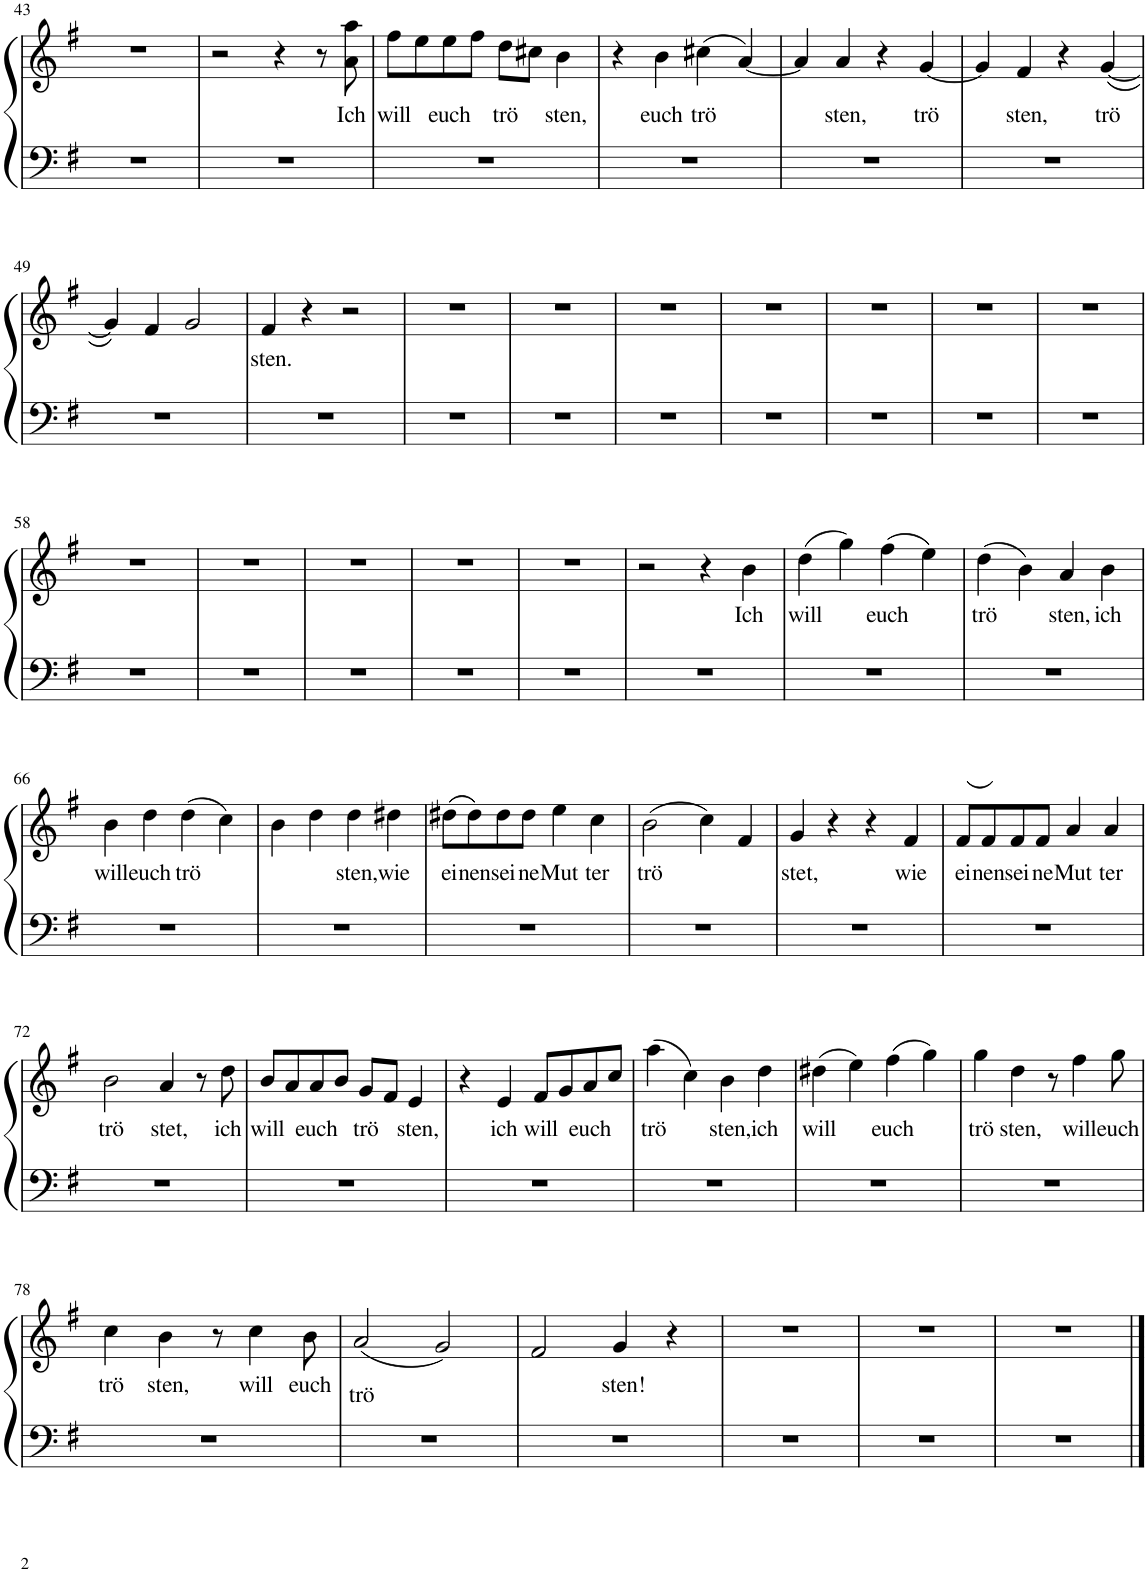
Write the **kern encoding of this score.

**kern	**kern	**text
*part1	*part1	*part1
*staff2	*staff1	*staff1
*I"Piano	*	*
*I'Pno.	*	*
!!LO:PB:g=z
*clefF4	*clefG2	*
*k[f#]	*k[f#]	*
*M4/4	*M4/4	*
=43	=43	=43
1r	1r	.
=44	=44	=44
1r	2r	.
.	4r	.
.	8r	.
!	!	!LO:LY:b
.	8a\ 8aa\	Ich
=45	=45	=45
!	!	!LO:LY:b
1r	8ff#\L	will
.	8ee\	.
!	!	!LO:LY:b
.	8ee\	euch
.	8ff#\J	.
!	!	!LO:LY:b
.	8dd\L	trö
.	8cc#X\J	.
!	!	!LO:LY:b
.	4b\	sten,
=46	=46	=46
1r	4r	.
!	!	!LO:LY:b
.	4b\	euch
!	!	!LO:LY:b
.	(4cc#X\	trö
.	[4a/)	.
=47	=47	=47
1r	4a/]	.
!	!	!LO:LY:b
.	4a/	sten,
.	4r	.
!	!	!LO:LY:b
.	[4g/	trö
=48	=48	=48
1r	4g/]	.
!	!	!LO:LY:b
.	4f#/	sten,
.	4r	.
!	!	!LO:LY:b
.	([4g/	trö
!!LO:LB:g=z
=49	=49	=49
1r	4g/])	.
.	4f#/	.
.	2g/	.
=50	=50	=50
!	!	!LO:LY:b
1r	4f#/	sten.
.	4r	.
.	2r	.
=51	=51	=51
1r	1r	.
=52	=52	=52
1r	1r	.
=53	=53	=53
1r	1r	.
=54	=54	=54
1r	1r	.
=55	=55	=55
1r	1r	.
=56	=56	=56
1r	1r	.
=57	=57	=57
1r	1r	.
!!LO:LB:g=z
=58	=58	=58
1r	1r	.
=59	=59	=59
1r	1r	.
=60	=60	=60
1r	1r	.
=61	=61	=61
1r	1r	.
=62	=62	=62
1r	1r	.
=63	=63	=63
1r	2r	.
.	4r	.
!	!	!LO:LY:b
.	4b\	Ich
=64	=64	=64
!	!	!LO:LY:b
1r	(4dd\	will
.	4gg\)	.
!	!	!LO:LY:b
.	(4ff#\	euch
.	4ee\)	.
=65	=65	=65
!	!	!LO:LY:b
1r	(4dd\	trö
.	4b\)	.
!	!	!LO:LY:b
.	4a/	sten,
!	!	!LO:LY:b
.	4b\	ich
!!LO:LB:g=z
=66	=66	=66
!	!	!LO:LY:b
1r	4b\	will
!	!	!LO:LY:b
.	4dd\	euch
!	!	!LO:LY:b
.	(4dd\	trö
.	4cc\)	.
=67	=67	=67
1r	4b\	.
.	4dd\	.
!	!	!LO:LY:b
.	4dd\	sten,
!	!	!LO:LY:b
.	4dd#X\	wie
=68	=68	=68
!	!	!LO:LY:b
1r	(8dd#X\L	ei
!	!	!LO:LY:b
.	8dd#\)	nen
!	!	!LO:LY:b
.	8dd#\	sei
!	!	!LO:LY:b
.	8dd#\J	ne
!	!	!LO:LY:b
.	4ee\	Mut
!	!	!LO:LY:b
.	4cc\	ter
=69	=69	=69
!	!	!LO:LY:b
1r	(2b\	trö
.	4cc\)	.
.	4f#/	.
=70	=70	=70
!	!	!LO:LY:b
1r	4g/	stet,
.	4r	.
.	4r	.
!	!	!LO:LY:b
.	4f#/	wie
=71	=71	=71
!	!	!LO:LY:b
1r	(8f#/L	ei
!	!	!LO:LY:b
.	8f#/)	nen
!	!	!LO:LY:b
.	8f#/	sei
!	!	!LO:LY:b
.	8f#/J	ne
!	!	!LO:LY:b
.	4a/	Mut
!	!	!LO:LY:b
.	4a/	ter
!!LO:LB:g=z
=72	=72	=72
!	!	!LO:LY:b
1r	2b\	trö
!	!	!LO:LY:b
.	4a/	stet,
.	8r	.
!	!	!LO:LY:b
.	8dd\	ich
=73	=73	=73
!	!	!LO:LY:b
1r	8b/L	will
.	8a/	.
!	!	!LO:LY:b
.	8a/	euch
.	8b/J	.
!	!	!LO:LY:b
.	8g/L	trö
.	8f#/J	.
!	!	!LO:LY:b
.	4e/	sten,
=74	=74	=74
1r	4r	.
!	!	!LO:LY:b
.	4e/	ich
!	!	!LO:LY:b
.	8f#/L	will
.	8g/	.
!	!	!LO:LY:b
.	8a/	euch
.	8cc/J	.
=75	=75	=75
!	!	!LO:LY:b
1r	(4aa\	trö
.	4cc\)	.
!	!	!LO:LY:b
.	4b\	sten,
!	!	!LO:LY:b
.	4dd\	ich
=76	=76	=76
!	!	!LO:LY:b
1r	(4dd#X\	will
.	4ee\)	.
!	!	!LO:LY:b
.	(4ff#\	euch
.	4gg\)	.
=77	=77	=77
!	!	!LO:LY:b
1r	4gg\	trö
!	!	!LO:LY:b
.	4dd\	sten,
.	8r	.
!	!	!LO:LY:b
.	4ff#\	will
!	!	!LO:LY:b
.	8gg\	euch
!!LO:LB:g=z
=78	=78	=78
!	!	!LO:LY:b
1r	4cc\	trö
!	!	!LO:LY:b
.	4b\	sten,
.	8r	.
!	!	!LO:LY:b
.	4cc\	will
!	!	!LO:LY:b
.	8b\	euch
=79	=79	=79
!	!	!LO:LY:b
1r	(2a/	trö
.	2g/)	.
=80	=80	=80
1r	2f#/	.
!	!	!LO:LY:b
.	4g/	sten!
.	4r	.
=81	=81	=81
1r	1r	.
=82	=82	=82
1r	1r	.
=83	=83	=83
1r	1r	.
==	==	==
*-	*-	*-
